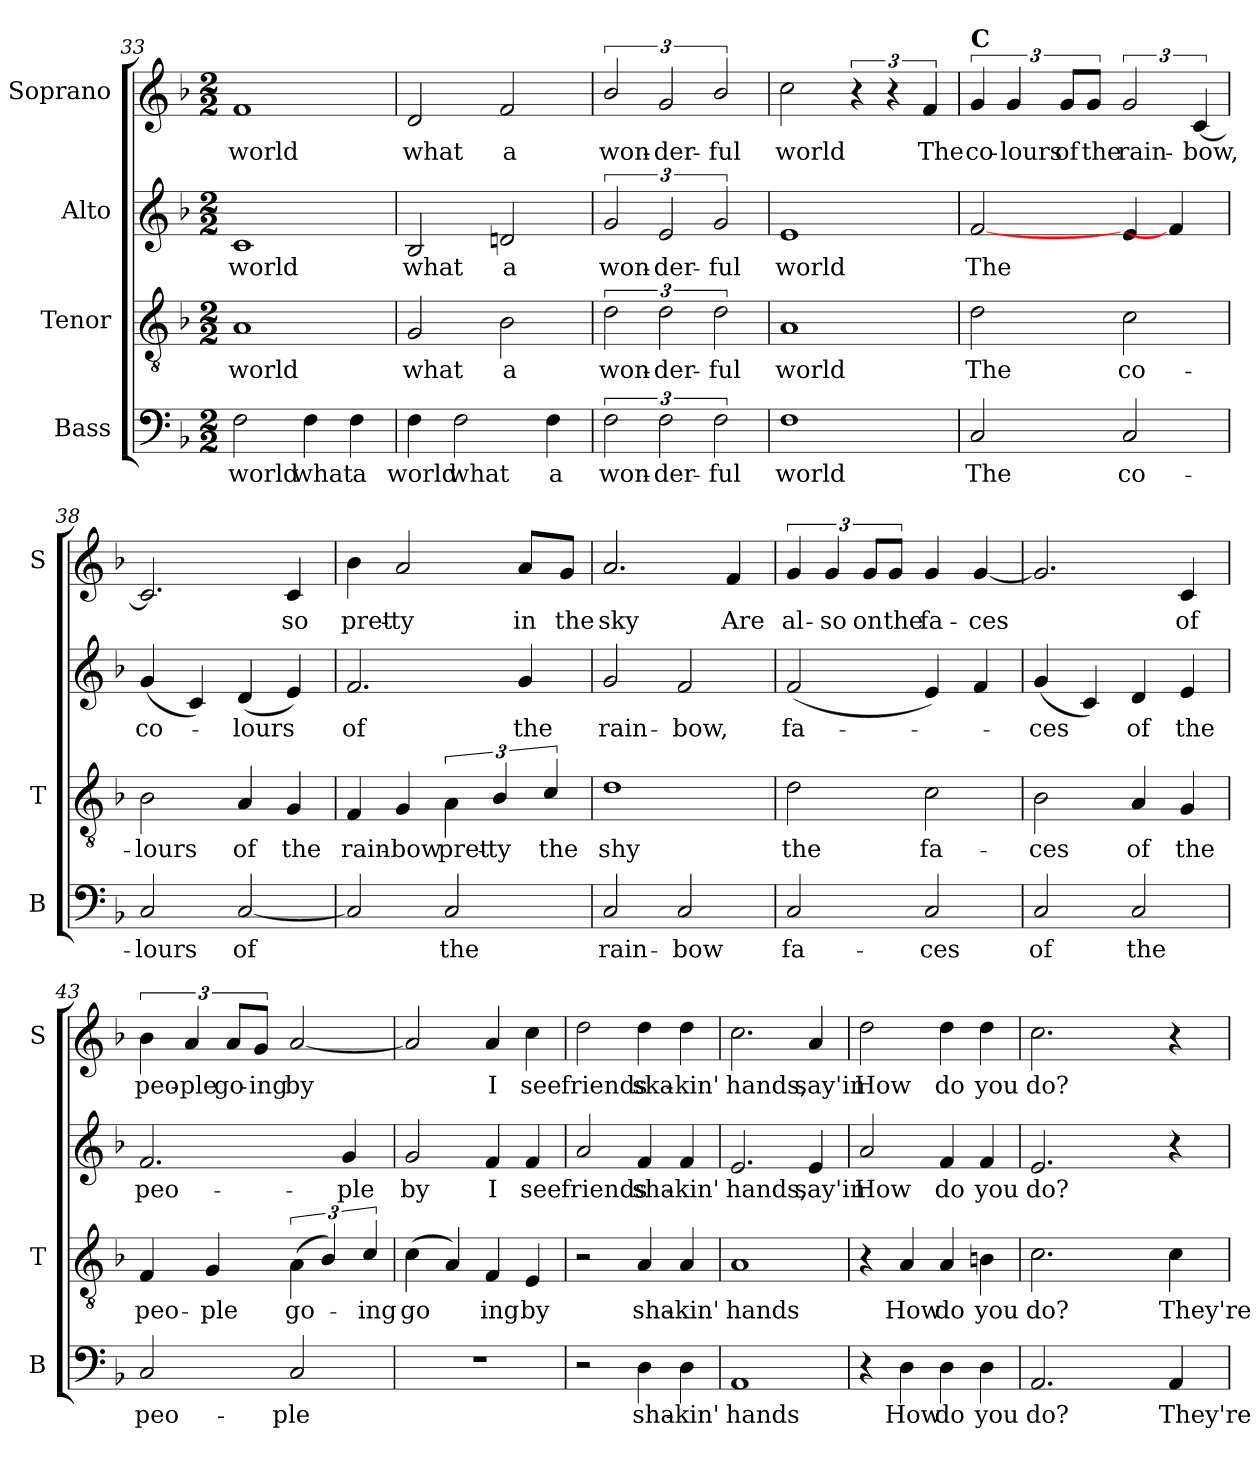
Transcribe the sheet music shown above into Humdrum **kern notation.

**kern	**text	**kern	**text	**kern	**text	**kern	**text
*part4	*part4	*part3	*part3	*part2	*part2	*part1	*part1
*staff4	*staff4	*staff3	*staff3	*staff2	*staff2	*staff1	*staff1
*I"Bass	*	*I"Tenor	*	*I"Alto	*	*I"Soprano	*
*I'B	*	*I'T	*	*	*	*I'S	*
*clefF4	*	*clefGv2	*	*clefG2	*	*clefG2	*
*k[b-]	*	*k[b-]	*	*k[b-]	*	*k[b-]	*
*M2/2	*	*M2/2	*	*M2/2	*	*M2/2	*
=33	=33	=33	=33	=33	=33	=33	=33
!	!LO:LY:b	!	!LO:LY:b	!	!LO:LY:b	!	!LO:LY:b
2F\	world	1A	world	1c	world	1f	world
!	!LO:LY:b	!	!	!	!	!	!
4F\	what	.	.	.	.	.	.
!	!LO:LY:b	!	!	!	!	!	!
4F\	a	.	.	.	.	.	.
!!LO:LB:g=z
=34	=34	=34	=34	=34	=34	=34	=34
!	!LO:LY:b	!	!LO:LY:b	!	!LO:LY:b	!	!LO:LY:b
4F\	world	2G/	what	2B-/	what	2d/	what
!	!LO:LY:b	!	!	!	!	!	!
2F\	what	.	.	.	.	.	.
!	!	!	!LO:LY:b	!	!LO:LY:b	!	!LO:LY:b
.	.	2B-\	a	2dni/	a	2f/	a
!	!LO:LY:b	!	!	!	!	!	!
4F\	a	.	.	.	.	.	.
=35	=35	=35	=35	=35	=35	=35	=35
!	!LO:LY:b	!	!LO:LY:b	!	!LO:LY:b	!	!LO:LY:b
3F\	won-	3d\	won-	3g/	won-	3b-/	won-
!	!LO:LY:b	!	!LO:LY:b	!	!LO:LY:b	!	!LO:LY:b
3F\	-der-	3d\	-der-	3e/	-der-	3g/	-der-
!	!LO:LY:b	!	!LO:LY:b	!	!LO:LY:b	!	!LO:LY:b
3F\	-ful	3d\	-ful	3g/	-ful	3b-/	-ful
=36	=36	=36	=36	=36	=36	=36	=36
!	!LO:LY:b	!	!LO:LY:b	!	!LO:LY:b	!	!LO:LY:b
1F	world	1A	world	1e	world	2cc\	world
.	.	.	.	.	.	6r	.
.	.	.	.	.	.	6r	.
!	!	!	!	!	!	!	!LO:LY:b
.	.	.	.	.	.	6f/	The
=37	=37	=37	=37	=37	=37	=37	=37
!	!	!	!	!	!	!LO:TX:a:B:t=C	!
!	!LO:LY:b	!	!LO:LY:b	!	!LO:LY:b	!	!LO:LY:b
2C/	The	2d\	The	[2f/	The	6g/	co-
!	!	!	!	!	!	!	!LO:LY:b
.	.	.	.	.	.	6g/	-lours
!	!	!	!	!	!	!	!LO:LY:b
.	.	.	.	.	.	12g/L	of
!	!	!	!	!	!	!	!LO:LY:b
.	.	.	.	.	.	12g/J	the
!	!LO:LY:b	!	!LO:LY:b	!	!	!	!LO:LY:b
2C/	co-	2c\	co-	4e/	.	3g/	rain-
.	.	.	.	4f/]	.	.	.
!	!	!	!	!	!	!	!LO:LY:b
.	.	.	.	.	.	[6c/	-bow,
=38	=38	=38	=38	=38	=38	=38	=38
!	!LO:LY:b	!	!LO:LY:b	!	!LO:LY:b	!	!
2C/	-lours	2B-\	-lours	(<4g/	co-	2.c/]	.
.	.	.	.	4c/)	.	.	.
!	!LO:LY:b	!	!LO:LY:b	!	!LO:LY:b	!	!
[2C/	of	4A/	of	(<4d/	lours	.	.
!	!	!	!LO:LY:b	!	!	!	!LO:LY:b
.	.	4G/	the	4e/)	.	4c/	so
=39	=39	=39	=39	=39	=39	=39	=39
!	!	!	!LO:LY:b	!	!LO:LY:b	!	!LO:LY:b
2C/]	.	4F/	rain-	2.f/	of	4b-\	pret-
!	!	!	!LO:LY:b	!	!	!	!LO:LY:b
.	.	4G/	-bow	.	.	2a/	-ty
!	!LO:LY:b	!	!LO:LY:b	!	!	!	!
2C/	the	6A\	pret-	.	.	.	.
!	!	!	!LO:LY:b	!	!	!	!
.	.	6B-/	-ty	.	.	.	.
!	!	!	!	!	!LO:LY:b	!	!LO:LY:b
.	.	.	.	4g/	the	8a/L	in
!	!	!	!LO:LY:b	!	!	!	!
.	.	6c/	the	.	.	.	.
!	!	!	!	!	!	!	!LO:LY:b
.	.	.	.	.	.	8g/J	the
!!LO:LB:g=z
=40	=40	=40	=40	=40	=40	=40	=40
!	!LO:LY:b	!	!LO:LY:b	!	!LO:LY:b	!	!LO:LY:b
2C/	rain-	1d	shy	2g/	rain-	2.a/	sky
!	!LO:LY:b	!	!	!	!LO:LY:b	!	!
2C/	-bow	.	.	2f/	-bow,	.	.
!	!	!	!	!	!	!	!LO:LY:b
.	.	.	.	.	.	4f/	Are
=41	=41	=41	=41	=41	=41	=41	=41
!	!LO:LY:b	!	!LO:LY:b	!	!LO:LY:b	!	!LO:LY:b
2C/	fa-	2d\	the	(<2f/	fa-	6g/	al-
!	!	!	!	!	!	!	!LO:LY:b
.	.	.	.	.	.	6g/	-so
!	!	!	!	!	!	!	!LO:LY:b
.	.	.	.	.	.	12g/L	on
!	!	!	!	!	!	!	!LO:LY:b
.	.	.	.	.	.	12g/J	the
!	!LO:LY:b	!	!LO:LY:b	!	!	!	!LO:LY:b
2C/	-ces	2c\	fa-	4e/)	.	4g/	fa-
!	!	!	!	!	!	!	!LO:LY:b
.	.	.	.	4f/	.	[4g/	-ces
=42	=42	=42	=42	=42	=42	=42	=42
!	!LO:LY:b	!	!LO:LY:b	!	!LO:LY:b	!	!
2C/	of	2B-\	-ces	(<4g/	-ces	2.g/]	.
.	.	.	.	4c/)	.	.	.
!	!LO:LY:b	!	!LO:LY:b	!	!LO:LY:b	!	!
2C/	the	4A/	of	4d/	of	.	.
!	!	!	!LO:LY:b	!	!LO:LY:b	!	!LO:LY:b
.	.	4G/	the	4e/	the	4c/	of
=43	=43	=43	=43	=43	=43	=43	=43
!	!LO:LY:b	!	!LO:LY:b	!	!LO:LY:b	!	!LO:LY:b
2C/	peo-	4F/	peo-	2.f/	peo-	6b-\	peo-
!	!	!	!	!	!	!	!LO:LY:b
.	.	.	.	.	.	6a/	-ple
!	!	!	!LO:LY:b	!	!	!	!
.	.	4G/	-ple	.	.	.	.
!	!	!	!	!	!	!	!LO:LY:b
.	.	.	.	.	.	12a/L	go-
!	!	!	!	!	!	!	!LO:LY:b
.	.	.	.	.	.	12g/J	-ing
!	!LO:LY:b	!	!LO:LY:b	!	!	!	!LO:LY:b
2C/	-ple	(>6A\	go-	.	.	[2a/	by
.	.	6B-/)	.	.	.	.	.
!	!	!	!	!	!LO:LY:b	!	!
.	.	.	.	4g/	-ple	.	.
!	!	!	!LO:LY:b	!	!	!	!
.	.	6c/	-ing	.	.	.	.
=44	=44	=44	=44	=44	=44	=44	=44
!	!	!	!LO:LY:b	!	!LO:LY:b	!	!
1r	.	(>4c\	go	2g/	by	2a/]	.
.	.	4A/)	.	.	.	.	.
!	!	!	!LO:LY:b	!	!LO:LY:b	!	!LO:LY:b
.	.	4F/	ing	4f/	I	4a/	I
!	!	!	!LO:LY:b	!	!LO:LY:b	!	!LO:LY:b
.	.	4E/	by	4f/	see	4cc\	see
=45	=45	=45	=45	=45	=45	=45	=45
!	!	!	!	!	!LO:LY:b	!	!LO:LY:b
2r	.	2r	.	2a/	friends	2dd\	friends
!	!LO:LY:b	!	!LO:LY:b	!	!LO:LY:b	!	!LO:LY:b
4D\	sha-	4A/	sha-	4f/	sha-	4dd\	ska-
!	!LO:LY:b	!	!LO:LY:b	!	!LO:LY:b	!	!LO:LY:b
4D\	-kin'	4A/	-kin'	4f/	-kin'	4dd\	-kin'
!!LO:PB:g=z
=46	=46	=46	=46	=46	=46	=46	=46
!	!LO:LY:b	!	!LO:LY:b	!	!LO:LY:b	!	!LO:LY:b
1AA	hands	1A	hands	2.e/	hands,	2.cc\	hands,
!	!	!	!	!	!LO:LY:b	!	!LO:LY:b
.	.	.	.	4e/	say'in	4a/	say'in
=47	=47	=47	=47	=47	=47	=47	=47
!	!	!	!	!	!LO:LY:b	!	!LO:LY:b
4r	.	4r	.	2a/	How	2dd\	How
!	!LO:LY:b	!	!LO:LY:b	!	!	!	!
4D\	How	4A/	How	.	.	.	.
!	!LO:LY:b	!	!LO:LY:b	!	!LO:LY:b	!	!LO:LY:b
4D\	do	4A/	do	4f/	do	4dd\	do
!	!LO:LY:b	!	!LO:LY:b	!	!LO:LY:b	!	!LO:LY:b
4D\	you	4Bn\	you	4f/	you	4dd\	you
=48	=48	=48	=48	=48	=48	=48	=48
!	!LO:LY:b	!	!LO:LY:b	!	!LO:LY:b	!	!LO:LY:b
*	*	*	*	*	*	*^	*
*	*	*	*	*	*	*	*^	*
2.AA/	do?	2.c\	do?	2.e/	do?	2.cc\	6..ryy	3ryy	do?
*	*	*	*	*	*	*MM134	*	*	*
.	.	.	.	.	.	.	3%2ryy	.	.
.	.	.	.	.	.	.	.	6ryy	.
.	.	.	.	.	.	.	.	24ryy	.
*	*	*	*	*	*	*MM129	*	*	*
.	.	.	.	.	.	.	.	3ryy	.
*	*	*	*	*	*	*MM123	*	*	*
!	!LO:LY:b	!	!LO:LY:b	!	!	!	!	!	!
4AA/	They're	4c\	They're	4r	.	4r	.	.	.
.	.	.	.	.	.	.	.	12.ryy	.
*	*	*	*	*	*	*MM117	*	*	*
.	.	.	.	.	.	.	24ryy	.	.
*	*	*	*	*	*	*v	*v	*v	*
=	=	=	=	=	=	=	=
*-	*-	*-	*-	*-	*-	*-	*-
